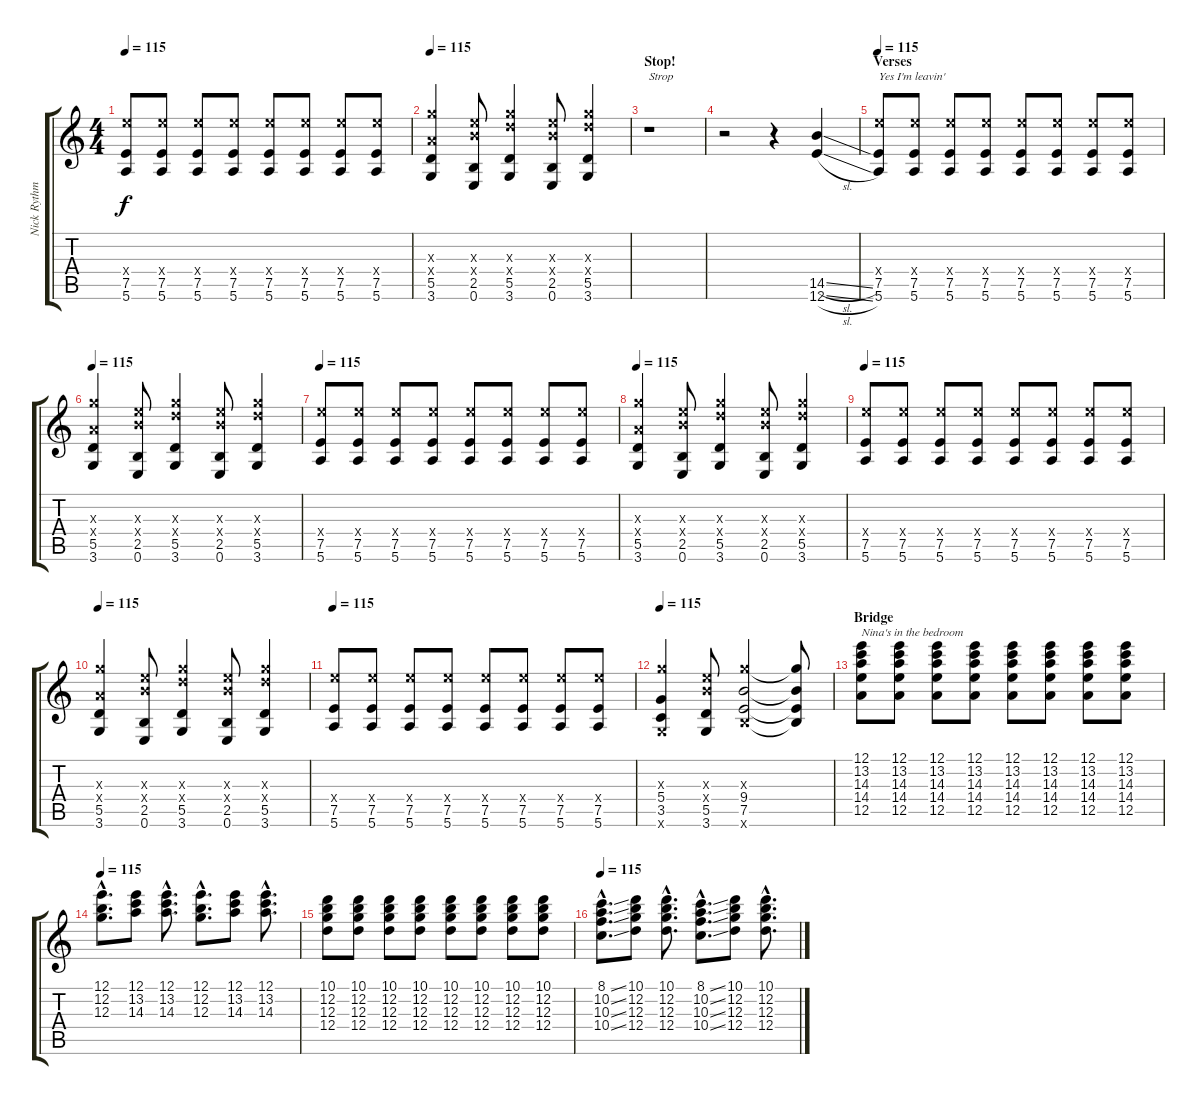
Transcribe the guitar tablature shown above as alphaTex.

\track ("Nick Rythm Guitar" "Nick Rythm") {instrument distortionguitar}
\staff {score tabs}
\tuning (E4 B3 G3 D3 A2 E2) {hide}
\ts (4 4)
\tempo 115
\clef g2
\ks c
(14.4{x} 7.5 5.6).8{dy f} (14.4{x} 7.5 5.6).8 (14.4{x} 7.5 5.6).8 (14.4{x} 7.5 5.6).8 (14.4{x} 7.5 5.6).8 (14.4{x} 7.5 5.6).8 (14.4{x} 7.5 5.6).8 (14.4{x} 7.5 5.6).8 |
\tempo 115
(12.3{x} 7.4{x} 5.5 3.6).4 (9.3{x} 9.4{x} 2.5 0.6).8 (12.3{x} 12.4{x} 5.5 3.6).4 (9.3{x} 9.4{x} 2.5 0.6).8 (12.3{x} 12.4{x} 5.5 3.6).4 |
\section ("" "Stop!")
r.1{txt "Strop"} |
r.2 r.4 (14.5{sl} 12.6{sl}).4 |
\section ("" "Verses")
\tempo 115
(14.4{x} 7.5 5.6).8{txt "Yes I'm leavin' "} (14.4{x} 7.5 5.6).8 (14.4{x} 7.5 5.6).8 (14.4{x} 7.5 5.6).8 (14.4{x} 7.5 5.6).8 (14.4{x} 7.5 5.6).8 (14.4{x} 7.5 5.6).8 (14.4{x} 7.5 5.6).8 |
\tempo 115
(12.3{x} 7.4{x} 5.5 3.6).4 (9.3{x} 9.4{x} 2.5 0.6).8 (12.3{x} 12.4{x} 5.5 3.6).4 (9.3{x} 9.4{x} 2.5 0.6).8 (12.3{x} 12.4{x} 5.5 3.6).4 |
\tempo 115
(14.4{x} 7.5 5.6).8 (14.4{x} 7.5 5.6).8 (14.4{x} 7.5 5.6).8 (14.4{x} 7.5 5.6).8 (14.4{x} 7.5 5.6).8 (14.4{x} 7.5 5.6).8 (14.4{x} 7.5 5.6).8 (14.4{x} 7.5 5.6).8 |
\tempo 115
(12.3{x} 7.4{x} 5.5 3.6).4 (9.3{x} 9.4{x} 2.5 0.6).8 (12.3{x} 12.4{x} 5.5 3.6).4 (9.3{x} 9.4{x} 2.5 0.6).8 (12.3{x} 12.4{x} 5.5 3.6).4 |
\tempo 115
(14.4{x} 7.5 5.6).8 (14.4{x} 7.5 5.6).8 (14.4{x} 7.5 5.6).8 (14.4{x} 7.5 5.6).8 (14.4{x} 7.5 5.6).8 (14.4{x} 7.5 5.6).8 (14.4{x} 7.5 5.6).8 (14.4{x} 7.5 5.6).8 |
\tempo 115
(12.3{x} 7.4{x} 5.5 3.6).4 (9.3{x} 9.4{x} 2.5 0.6).8 (12.3{x} 12.4{x} 5.5 3.6).4 (9.3{x} 9.4{x} 2.5 0.6).8 (12.3{x} 12.4{x} 5.5 3.6).4 |
\tempo 115
(14.4{x} 7.5 5.6).8 (14.4{x} 7.5 5.6).8 (14.4{x} 7.5 5.6).8 (14.4{x} 7.5 5.6).8 (14.4{x} 7.5 5.6).8 (14.4{x} 7.5 5.6).8 (14.4{x} 7.5 5.6).8 (14.4{x} 7.5 5.6).8 |
\tempo 115
(12.3{x} 5.4 3.5 3.6{x}).4 (9.3{x} 9.4{x} 5.5 3.6).8 (12.3{x} 9.4 7.5 7.6{x}).2 (12.3{t} 9.4{t} 7.5{t} 7.6{t}).8 |
\section ("" "Bridge")
(12.1 13.2 14.3 14.4 12.5).8{txt "Nina's in the bedroom"} (12.1 13.2 14.3 14.4 12.5).8 (12.1 13.2 14.3 14.4 12.5).8 (12.1 13.2 14.3 14.4 12.5).8 (12.1 13.2 14.3 14.4 12.5).8 (12.1 13.2 14.3 14.4 12.5).8 (12.1 13.2 14.3 14.4 12.5).8 (12.1 13.2 14.3 14.4 12.5).8 |
\tempo 115
(12.1{hac} 12.2{hac} 12.3{hac}).8{d} (12.1 13.2 14.3).8 (12.1{hac} 13.2{hac} 14.3{hac}).8{d} (12.1{hac} 12.2{hac} 12.3{hac}).8{d} (12.1 13.2 14.3).8 (12.1{hac} 13.2{hac} 14.3{hac}).8{d} |
(10.1 12.2 12.3 12.4).8 (10.1 12.2 12.3 12.4).8 (10.1 12.2 12.3 12.4).8 (10.1 12.2 12.3 12.4).8 (10.1 12.2 12.3 12.4).8 (10.1 12.2 12.3 12.4).8 (10.1 12.2 12.3 12.4).8 (10.1 12.2 12.3 12.4).8 |
\tempo 115
(8.1{ss hac} 10.2{ss hac} 10.3{ss hac} 10.4{ss hac}).8{d} (10.1 12.2 12.3 12.4).8 (10.1{hac} 12.2{hac} 12.3{hac} 12.4{hac}).8{d} (8.1{ss hac} 10.2{ss hac} 10.3{ss hac} 10.4{ss hac}).8{d} (10.1 12.2 12.3 12.4).8 (10.1{hac} 12.2{hac} 12.3{hac} 12.4{hac}).8{d}
